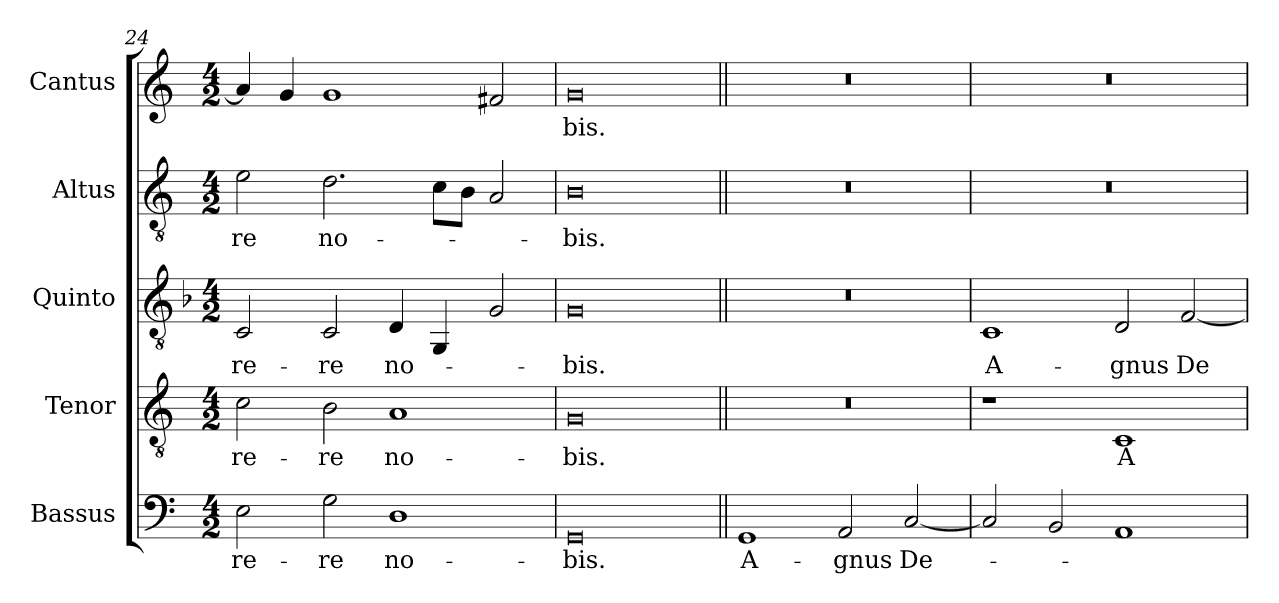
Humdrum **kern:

**kern	**text	**kern	**text	**kern	**text	**kern	**text	**kern	**text
*part5	*part5	*part4	*part4	*part3	*part3	*part2	*part2	*part1	*part1
*staff5	*staff5	*staff4	*staff4	*staff3	*staff3	*staff2	*staff2	*staff1	*staff1
*I"Bassus	*	*I"Tenor	*	*I"Quinto	*	*I"Altus	*	*I"Cantus	*
*clefF4	*	*clefGv2	*	*clefGv2	*	*clefGv2	*	*clefG2	*
*	*	*	*	*ITrd-4c-7	*	*	*	*	*
*k[]	*	*k[]	*	*k[]	*	*k[]	*	*k[]	*
*C:	*	*C:	*	*C:	*	*C:	*	*C:	*
*M4/2	*	*M4/2	*	*M4/2	*	*M4/2	*	*M4/2	*
=24	=24	=24	=24	=24	=24	=24	=24	=24	=24
!	!LO:LY:b:color=#000000	!	!	!	!	!	!	!	!
!	!	!	!LO:LY:b:color=#000000	!	!	!	!	!	!
!	!	!	!	!	!LO:LY:b:color=#000000	!	!	!	!
!	!	!	!	!	!	!	!LO:LY:b:color=#000000	!	!
2Ei\	-re-	2ci\	-re-	2Gi/	-re-	2ei\	-re	4ai/]	.
.	.	.	.	.	.	.	.	4gi/	.
!	!LO:LY:b:color=#000000	!	!	!	!	!	!	!	!
!	!	!	!LO:LY:b:color=#000000	!	!	!	!	!	!
!	!	!	!	!	!LO:LY:b:color=#000000	!	!	!	!
!	!	!	!	!	!	!	!LO:LY:b:color=#000000	!	!
2Gi\	-re	2Bi\	-re	2Gi/	-re	2.di\	no-	1gi	.
!	!LO:LY:b:color=#000000	!	!	!	!	!	!	!	!
!	!	!	!LO:LY:b:color=#000000	!	!	!	!	!	!
!	!	!	!	!	!LO:LY:b:color=#000000	!	!	!	!
1Di	no-	1Ai	no-	4Ai/	no-	.	.	.	.
.	.	.	.	4Di/	.	8ci\L	.	.	.
.	.	.	.	.	.	8Bi\J	.	.	.
.	.	.	.	2di/	.	2Ai/	.	2f#Xi/	.
=25	=25	=25	=25	=25	=25	=25	=25	=25	=25
!	!LO:LY:b:color=#000000	!	!	!	!	!	!	!	!
!	!	!	!LO:LY:b:color=#000000	!	!	!	!	!	!
!	!	!	!	!	!LO:LY:b:color=#000000	!	!	!	!
!	!	!	!	!	!	!	!LO:LY:b:color=#000000	!	!
!	!	!	!	!	!	!	!	!	!LO:LY:b:color=#000000
0GGi	-bis.	0Gi	-bis.	0di	-bis.	0Bi	-bis.	0gi	-bis.
!!LO:LB:g=z
=26||	=26||	=26||	=26||	=26||	=26||	=26||	=26||	=26||	=26||
!	!LO:LY:b:color=#000000	!LO:N:vis=1	!	!LO:N:vis=1	!	!LO:N:vis=1	!	!LO:N:vis=1	!
1GGi	A-	0r	.	0r	.	0r	.	0r	.
!	!LO:LY:b:color=#000000	!	!	!	!	!	!	!	!
2AAi/	-gnus	.	.	.	.	.	.	.	.
!	!LO:LY:b:color=#000000	!	!	!	!	!	!	!	!
[<2Ci/	De-	.	.	.	.	.	.	.	.
=27	=27	=27	=27	=27	=27	=27	=27	=27	=27
!	!	!	!	!	!LO:LY:b:color=#000000	!LO:N:vis=1	!	!LO:N:vis=1	!
2Ci/]	.	1r	.	1Gi	A-	0r	.	0r	.
2BBi/	.	.	.	.	.	.	.	.	.
!	!	!	!LO:LY:b:color=#000000	!	!	!	!	!	!
!	!	!	!	!	!LO:LY:b:color=#000000	!	!	!	!
1AAi	.	1Ci	A-	2Ai/	-gnus	.	.	.	.
!	!	!	!	!	!LO:LY:b:color=#000000	!	!	!	!
.	.	.	.	[<2ci/	De-	.	.	.	.
=	=	=	=	=	=	=	=	=	=
*-	*-	*-	*-	*-	*-	*-	*-	*-	*-
